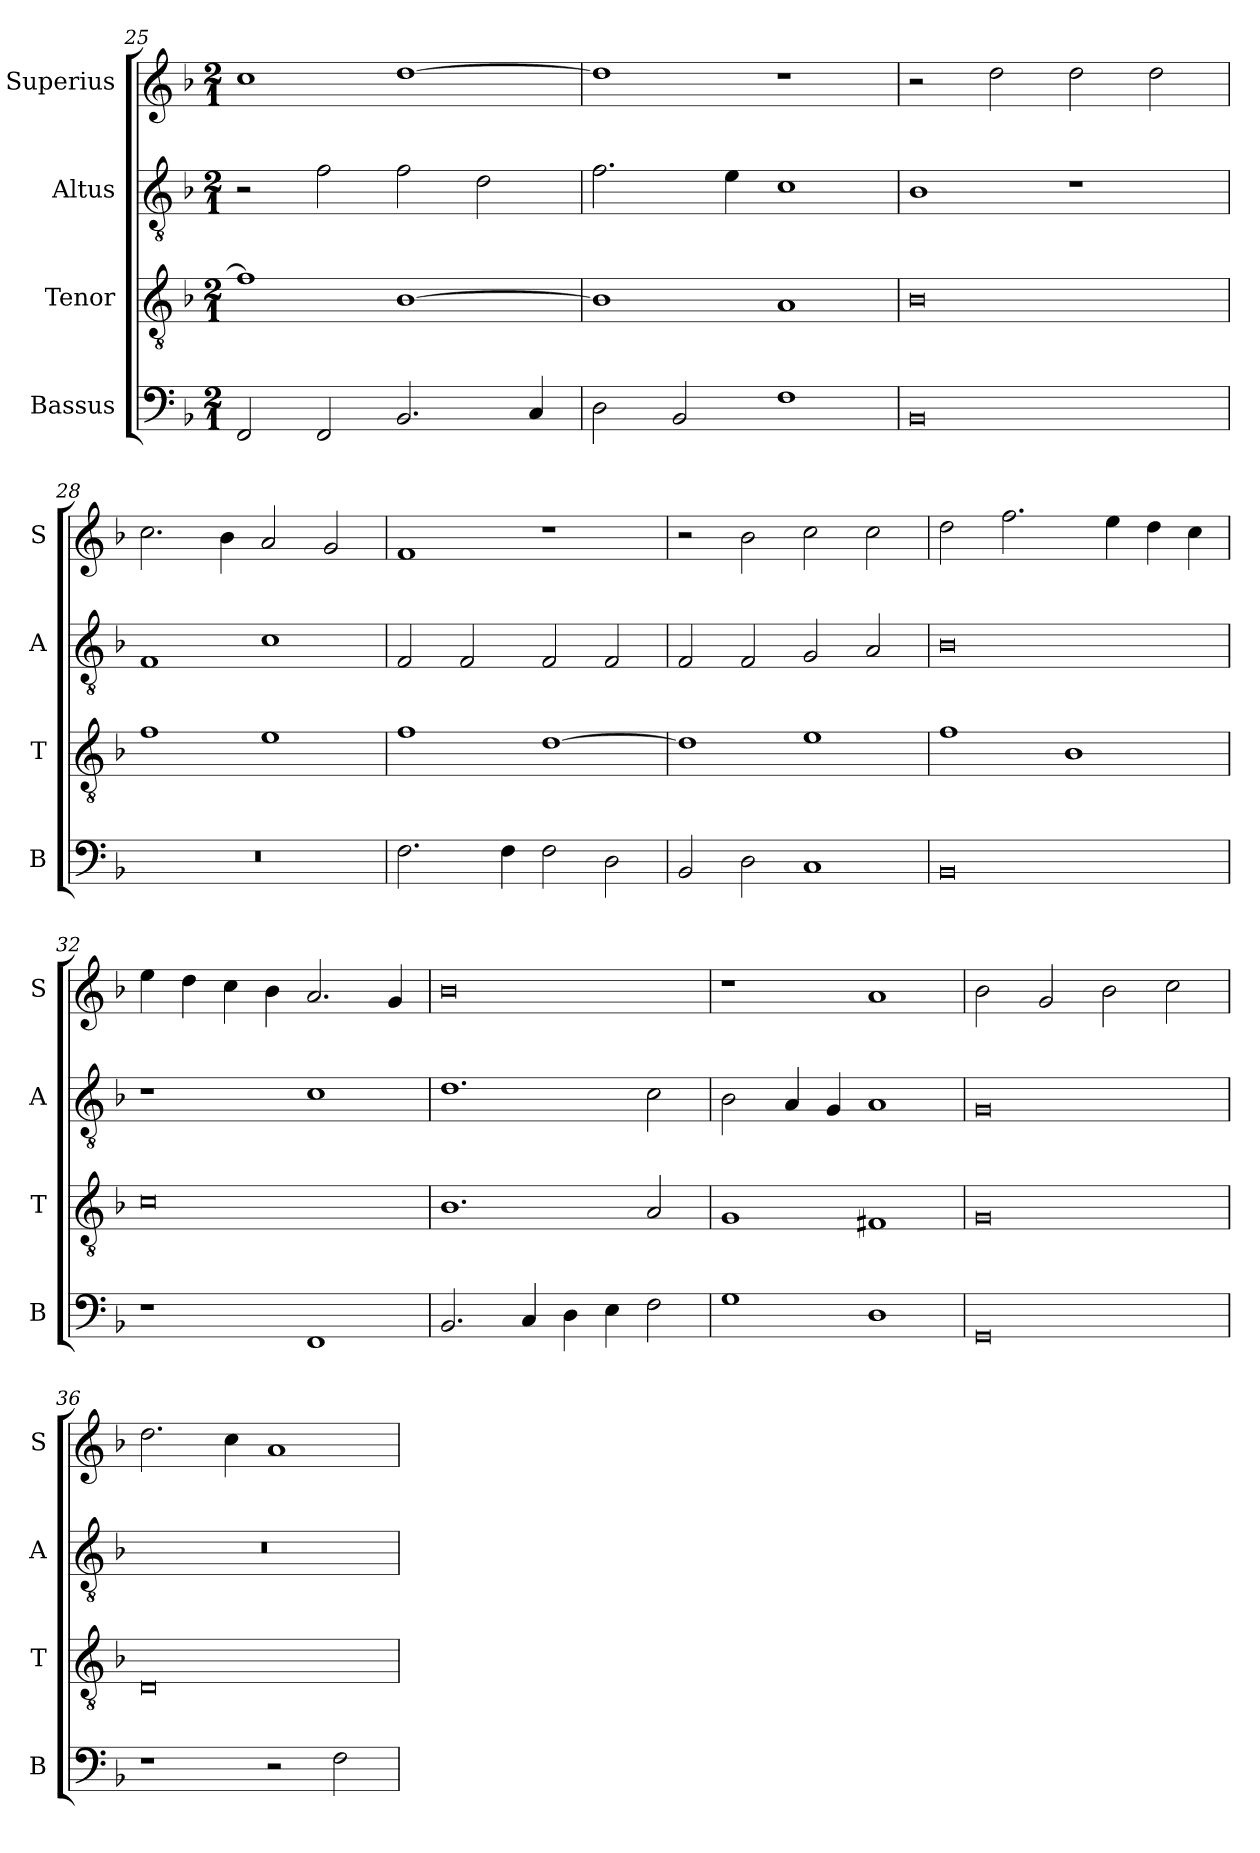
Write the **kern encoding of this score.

**kern	**kern	**kern	**kern
*part4	*part3	*part2	*part1
*staff4	*staff3	*staff2	*staff1
*I"Bassus	*I"Tenor	*I"Altus	*I"Superius
*I'B	*I'T	*I'A	*I'S
*clefF4	*clefGv2	*clefGv2	*clefG2
*k[b-]	*k[b-]	*k[b-]	*k[b-]
*M2/1	*M2/1	*M2/1	*M2/1
=25	=25	=25	=25
2FF/	1f]	2r	1cc
2FF/	.	2f\	.
2.BB-/	[1B-	2f\	[1dd
.	.	2d\	.
4C/	.	.	.
=26	=26	=26	=26
2D\	1B-]	2.f\	1dd]
2BB-/	.	.	.
.	.	4e\	.
1F	1A	1c	1r
=27	=27	=27	=27
0BB-	0B-	1B-	2r
.	.	.	2dd\
.	.	1r	2dd\
.	.	.	2dd\
=28	=28	=28	=28
0r	1f	1F	2.cc\
.	.	.	4b-\
.	1e	1c	2a/
.	.	.	2g/
=29	=29	=29	=29
2.F\	1f	2F/	1f
.	.	2F/	.
4F\	.	.	.
2F\	[1d	2F/	1r
2D\	.	2F/	.
=30	=30	=30	=30
2BB-/	1d]	2F/	2r
2D\	.	2F/	2b-\
1C	1e	2G/	2cc\
.	.	2A/	2cc\
=31	=31	=31	=31
0BB-	1f	0B-	2dd\
.	.	.	2.ff\
.	1B-	.	.
.	.	.	4ee\
.	.	.	4dd\
.	.	.	4cc\
=32	=32	=32	=32
1r	0c	1r	4ee\
.	.	.	4dd\
.	.	.	4cc\
.	.	.	4b-\
1FF	.	1c	2.a/
.	.	.	4g/
=33	=33	=33	=33
2.BB-/	1.B-	1.d	0b-
4C/	.	.	.
4D\	.	.	.
4E\	.	.	.
2F\	2A/	2c\	.
=34	=34	=34	=34
1G	1G	2B-\	1r
.	.	4A/	.
.	.	4G/	.
1D	1F#X	1A	1a
=35	=35	=35	=35
0GG	0G	0G	2b-\
.	.	.	2g/
.	.	.	2b-\
.	.	.	2cc\
=36	=36	=36	=36
1r	0D	0r	2.dd\
.	.	.	4cc\
2r	.	.	1a
2F\	.	.	.
=	=	=	=
*-	*-	*-	*-
